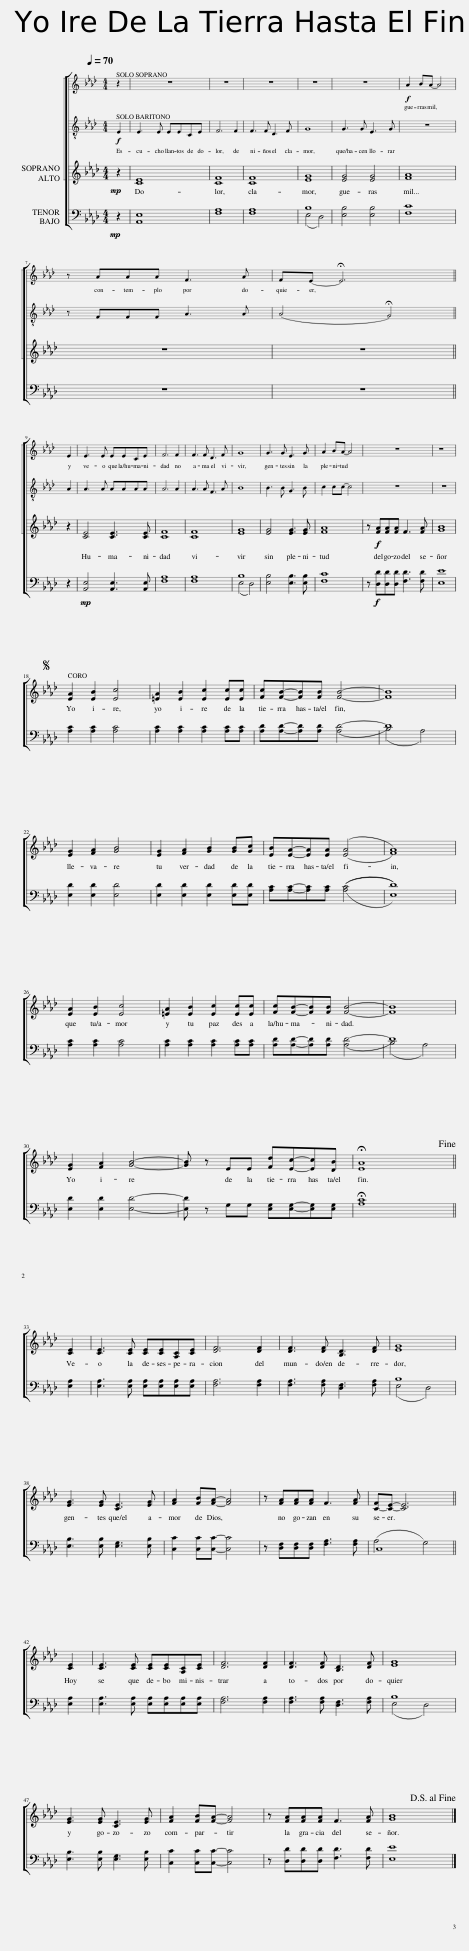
X:1
%%score [ [ 1 2 ( 3 4 ) ] ( 5 6 ) ]
L:1/8
Q:1/4=70
M:4/4
I:linebreak $
K:Ab
V:1 treble
V:2 treble-8
V:3 treble
V:4 treble
V:5 bass
V:6 bass
V:1
 z2 | z8 | z8 | z8 | z8 | %5
 z8 |!f! A2 BA- A4 |$ z AAA F3 A | FE- !fermata!E6 ||$[M:1/4] E2 | %10
[M:4/4] E3 E EECE | F6 F2 | F3 F D3 F | G8 | G3 G E3 G | %15
 A2 BA- A4 | z8 | z8 |$S z8 | z8 | %20
 z8 | z8 |$ z8 | z8 | z8 | %25
 z8 |$ z8 | z8 | z8 | z8 |$ %30
 z8 | z8 | z8!fine! ||$[M:1/4] z2 |[M:4/4] z8 | %35
 z8 | z8 | z8 |$ z8 | z8 | %40
 z8 | z8 ||$[M:1/4] z2 |[M:4/4] z8 | z8 | %45
 z8 | z8 |$ z8 | z8 | z8 | %50
 z8!D.S.! |] %51
V:2
!f! E2 | E3 E EECE | F6 F2 | F3 F D3 F | G8 | %5
 G3 G E3 G | z8 |$ z FFF A3 A | (A4 !fermata!G4) ||$[M:1/4] A2 | %10
[M:4/4] A3 A AAAA | A6 A2 | A3 A F3 A | B8 | B3 B G3 B | %15
 c2 cc- c4 | z8 | z8 |$ z8 | z8 | %20
 z8 | z8 |$ z8 | z8 | z8 | %25
 z8 |$ z8 | z8 | z8 | z8 |$ %30
 z8 | z8 | z8 ||$[M:1/4] z2 |[M:4/4] z8 | %35
 z8 | z8 | z8 |$ z8 | z8 | %40
 z8 | z8 ||$[M:1/4] z2 |[M:4/4] z8 | z8 | %45
 z8 | z8 |$ z8 | z8 | z8 | %50
 z8 |] %51
V:3
!mp! z2 | [CE]8 | F8 | [CF]8 | G8 | %5
 [EG]4 [EG]4 | A8 |$ z8 | z8 ||$[M:1/4] z2 | %10
[M:4/4] [CE]4 [CE]3 [CE] | F8 | [CF]8 | G8 | [EG]4 [EG]3 [EG] | %15
 A8 | z!f! [FA][FA][FA] F3 [FA] | [GB]8 |$ [EA]2 [EB]2 [Ec]4 | [=EA]2 [EB]2 [Ec]2 [Ec][Ec] | %20
 [Fc][FB]-[FB][FB] [FB]4- | [FB]8 |$ [EG]2 [FA]2 [GB]4 | [EG]2 [FA]2 [GB]2 [GB][Gc] | [EB][EA]-[EA][EA] ([EA-]4 | %25
 [FA]8) |$ [EA]2 [EB]2 [Ec]4 | [=EA]2 [EB]2 [Ec]2 [Ec][Ec] | [Fc][FB]-[FB][FB] [FB]4- | [FB]8 |$ %30
 [EG]2 [FA]2 [GB]4- | [GB] z EE [Fd][Ec]-[Ec][DB] | !fermata![EA]8 ||$[M:1/4] [CE]2 |[M:4/4] [CE]3 [CE] [CE][CE][A,C][CE] | %35
 [DF]6 [DF]2 | [DF]3 [DF] [B,D]3 [DF] | [EG]8 |$ [EG]3 [EG] [CE]3 [EG] | [FA]2 [FB][FA]- [FA]4 | %40
 z [FA][FA][FA] F3 [FA] | [C-F][CE]- [CE]6 ||$[M:1/4] [CE]2 |[M:4/4] [CE]3 [CE] [CE][CE][A,C][CE] | [DF]6 [DF]2 | %45
 [DF]3 [DF] [B,D]3 [DF] | [EG]8 |$ [EG]3 [EG] [CE]3 [EG] | [FA]2 [FB][FA]- [FA]4 | z [FA][FA][FA] F3 [FA] | %50
 [GB]8 |] %51
V:4
 x2 | x8 | C8 | x8 | E8 | %5
 x8 | F8 |$ x8 | x8 ||$[M:1/4] x2 | %10
[M:4/4] x8 | C8 | x8 | E8 | x8 | %15
 F8 | x8 | x8 |$ x8 | x8 | %20
 x8 | x8 |$ x8 | x8 | x8 | %25
 x8 |$ x8 | x8 | x8 | x8 |$ %30
 x8 | x8 | x8 ||$[M:1/4] x2 |[M:4/4] x8 | %35
 x8 | x8 | x8 |$ x8 | x8 | %40
 x8 | x8 ||$[M:1/4] x2 |[M:4/4] x8 | x8 | %45
 x8 | x8 |$ x8 | x8 | x8 | %50
 x8 |] %51
V:5
!mp! z2 | [A,,E,]8 | A,8 | [F,A,]8 | B,8 | %5
 [E,B,]4 [E,B,]4 | C8 |$ z8 | z8 ||$[M:1/4] z2 | %10
[M:4/4]!mp! [A,,E,]4 [A,,E,]3 [A,,E,] | A,8 | [F,A,]8 | B,8 | [E,B,]4 [E,B,]3 [E,B,] | %15
 C8 | z!f! [D,D][D,D][D,D] [F,D]3 [F,D] | [E,E]8 |$ [A,C]2 [A,C]2 [A,C]4 | [A,C]2 [A,C]2 [A,C]2 [A,C][A,C] | %20
 [A,D][A,D]-[A,D][A,D] ([A,D-]4 | D8) |$ [E,D]2 [E,D]2 [E,D]4 | [E,D]2 [E,D]2 [E,D]2 [E,D][E,D] | [A,C][A,C]-[A,C][A,C] ((([A,C]4 | %25
 [E,D]8))) |$ [A,C]2 [A,C]2 [A,C]4 | [A,C]2 [A,C]2 [A,C]2 [A,C][A,C] | [A,D][A,D]-[A,D][A,D] ([A,D-]4 | D8) |$ %30
 [E,D]2 [E,D]2 [E,D]4- | [E,D] z G,G, [E,G,][E,G,]-[E,G,][E,G,] | !fermata![A,C]8 ||$[M:1/4] [E,A,]2 |[M:4/4] [E,A,]3 [E,A,] [E,A,][E,A,][E,A,][E,A,] | %35
 [F,A,]6 [F,A,]2 | [F,A,]3 [F,A,] [D,F,]3 [F,A,] | B,8 |$ [E,B,]3 [E,B,] [E,G,]3 [E,B,] | [C,C]2 [C,C][C,C]- [C,C]4 | %40
 z [D,F,][D,F,][D,F,] [F,A,]3 [F,A,] | C,8 ||$[M:1/4] [E,A,]2 |[M:4/4] [E,A,]3 [E,A,] [E,A,][E,A,][E,A,][E,A,] | [F,A,]6 [F,A,]2 | %45
 [F,A,]3 [F,A,] [D,F,]3 [F,A,] | B,8 |$ [E,B,]3 [E,B,] [E,G,]3 [E,B,] | [C,C]2 [C,C][C,C]- [C,C]4 | z [D,D][D,D][D,D] [F,D]3 [F,D] | %50
 [E,E]8 |] %51
V:6
 x2 | x8 | F,8 | x8 | (E,4 D,4) | %5
 x8 | F,8 |$ x8 | x8 ||$[M:1/4] x2 | %10
[M:4/4] x8 | F,8 | x8 | (E,4 D,4) | x8 | %15
 F,8 | x8 | x8 |$ x8 | x8 | %20
 x8 | (B,4 A,4) |$ x8 | x8 | x8 | %25
 x8 |$ x8 | x8 | x8 | (B,4 A,4) |$ %30
 x8 | x8 | x8 ||$[M:1/4] x2 |[M:4/4] x8 | %35
 x8 | x8 | (E,4 D,4) |$ x8 | x8 | %40
 x8 | (A,4 G,4) ||$[M:1/4] x2 |[M:4/4] x8 | x8 | %45
 x8 | (E,4 D,4) |$ x8 | x8 | x8 | %50
 x8 |] %51
